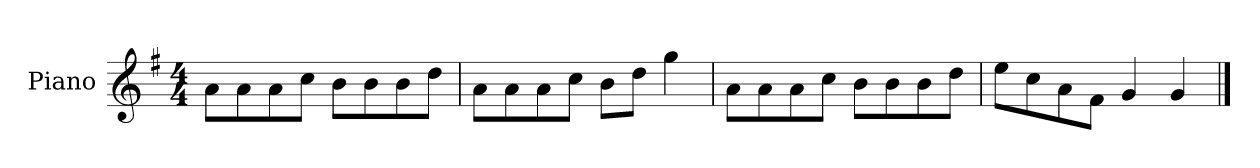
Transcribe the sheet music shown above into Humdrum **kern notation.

**kern
*part1
*staff1
*I"Piano
*I'P-no
*clefG2
*k[f#]
*M4/4
*MM90
=1
8a\L
8a\
8a\
8cc\J
8b\L
8b\
8b\
8dd\J
=2
8a\L
8a\
8a\
8cc\J
8b\L
8dd\J
4gg\
=3
8a\L
8a\
8a\
8cc\J
8b\L
8b\
8b\
8dd\J
=4
8ee\L
8cc\
8a\
8f#\J
4g/
4g/
==
*-
